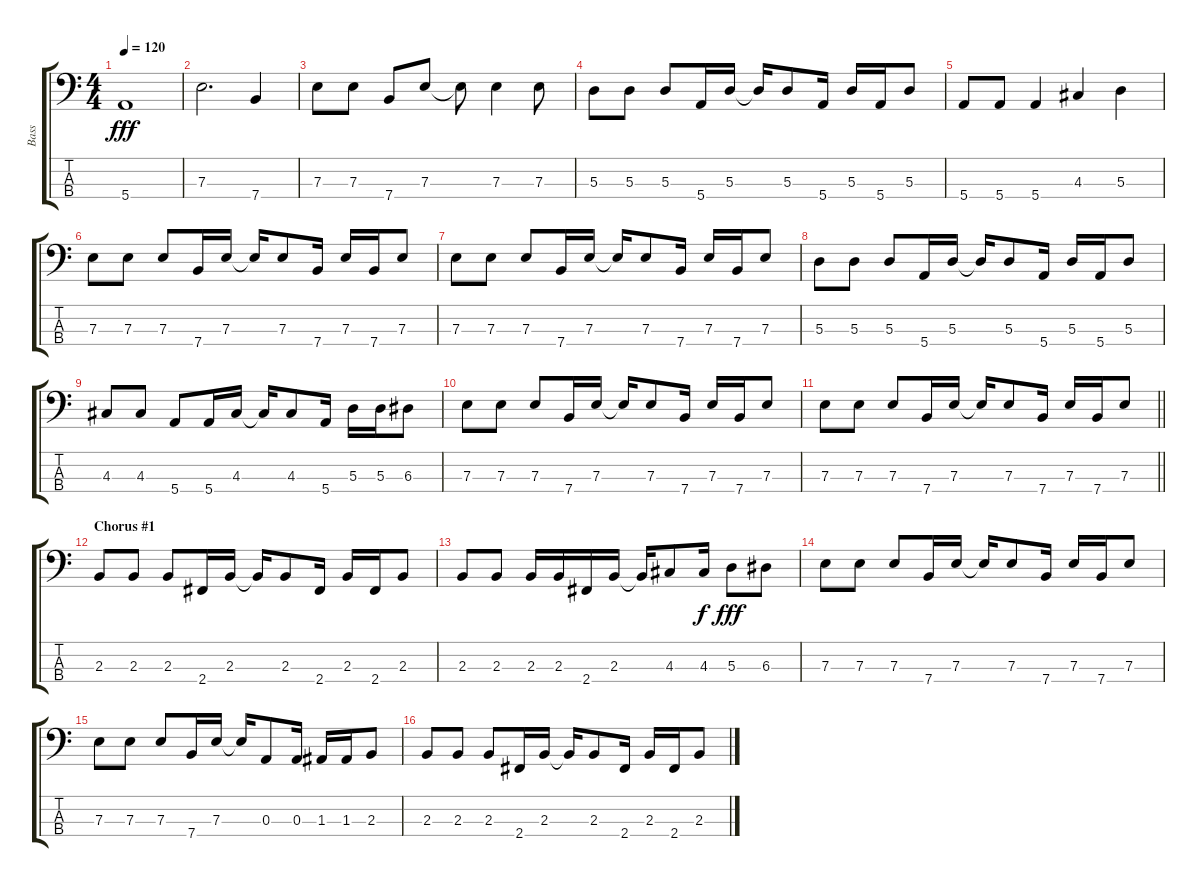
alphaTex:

\track ("Bass" "Bass") {instrument electricbasspick}
\staff {score tabs}
\tuning (G2 D2 A1 E1) {hide}
\ts (4 4)
\tempo 120
\clef f4
\ks c
5.4.1{dy fff} |
7.3.2{d} 7.4.4 |
7.3.8 7.3.8 7.4.8 7.3.8 7.3{t}.8 7.3.4 7.3.8 |
5.3.8 5.3.8 5.3.8 5.4.16 5.3.16 5.3{t}.16 5.3.8 5.4.16 5.3.16 5.4.16 5.3.8 |
5.4.8 5.4.8 5.4.4 4.3.4 5.3.4 |
7.3.8 7.3.8 7.3.8 7.4.16 7.3.16 7.3{t}.16 7.3.8 7.4.16 7.3.16 7.4.16 7.3.8 |
7.3.8 7.3.8 7.3.8 7.4.16 7.3.16 7.3{t}.16 7.3.8 7.4.16 7.3.16 7.4.16 7.3.8 |
5.3.8 5.3.8 5.3.8 5.4.16 5.3.16 5.3{t}.16 5.3.8 5.4.16 5.3.16 5.4.16 5.3.8 |
4.3.8 4.3.8 5.4.8 5.4.16 4.3.16 4.3{t}.16 4.3.8 5.4.16 5.3.16 5.3.16 6.3.8 |
7.3.8 7.3.8 7.3.8 7.4.16 7.3.16 7.3{t}.16 7.3.8 7.4.16 7.3.16 7.4.16 7.3.8 |
\barLineRight lightlight
7.3.8 7.3.8 7.3.8 7.4.16 7.3.16 7.3{t}.16 7.3.8 7.4.16 7.3.16 7.4.16 7.3.8 |
\section ("" "Chorus #1")
2.3.8 2.3.8 2.3.8 2.4.16 2.3.16 2.3{t}.16 2.3.8 2.4.16 2.3.16 2.4.16 2.3.8 |
2.3.8 2.3.8 2.3.16 2.3.16 2.4.16 2.3.16 2.3{t}.16 4.3.8 4.3.16{dy f} 5.3.8{dy fff} 6.3.8 |
7.3.8 7.3.8 7.3.8 7.4.16 7.3.16 7.3{t}.16 7.3.8 7.4.16 7.3.16 7.4.16 7.3.8 |
7.3.8 7.3.8 7.3.8 7.4.16 7.3.16 7.3{t}.16 0.3.8 0.3.16 1.3.16 1.3.16 2.3.8 |
2.3.8 2.3.8 2.3.8 2.4.16 2.3.16 2.3{t}.16 2.3.8 2.4.16 2.3.16 2.4.16 2.3.8
